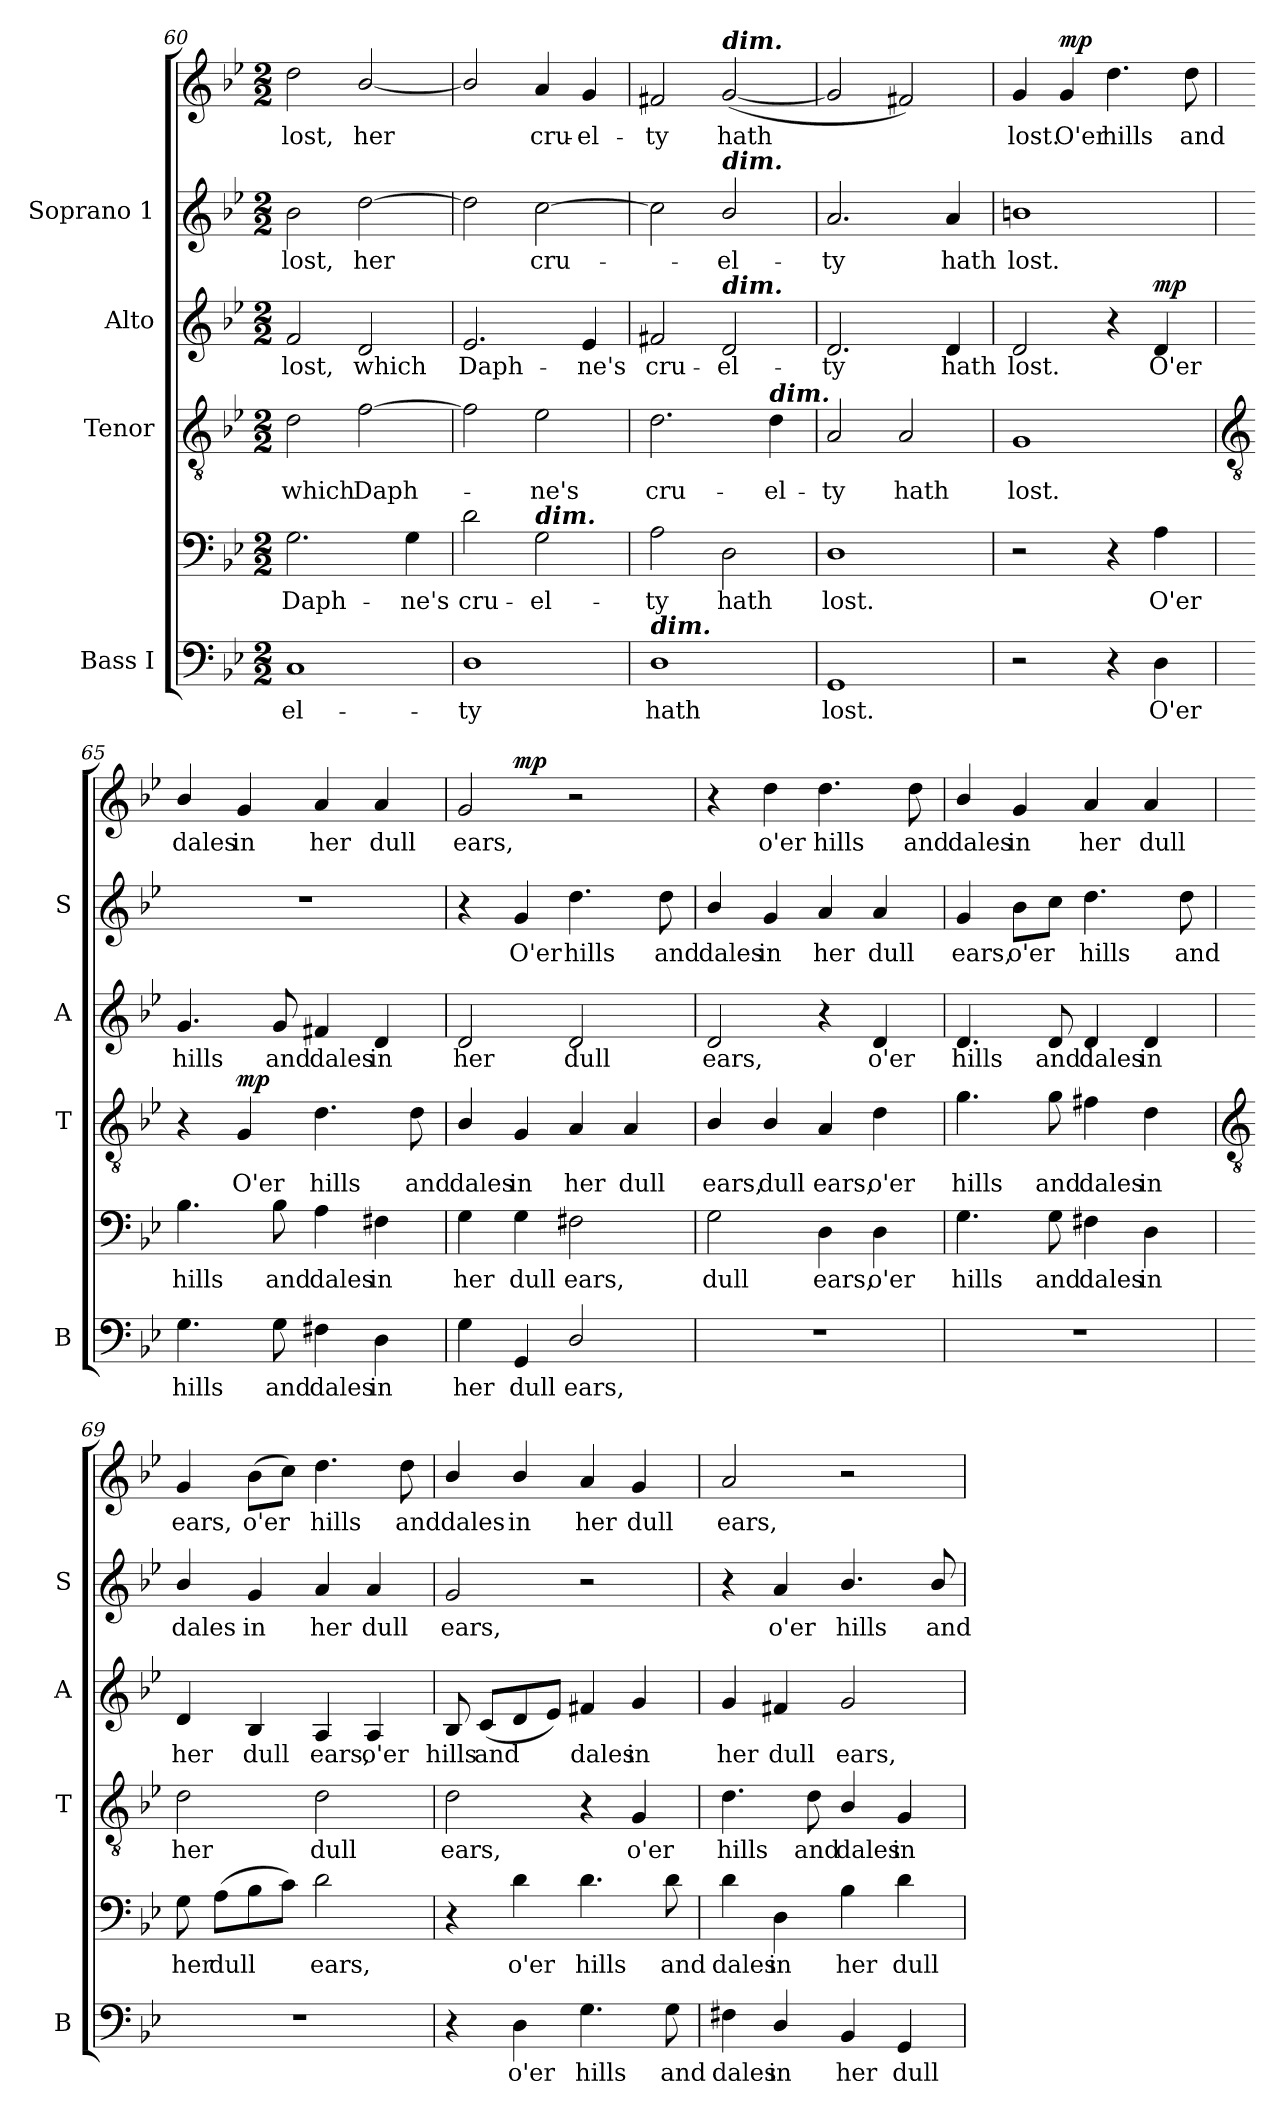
**kern	**text	**kern	**text	**dynam	**kern	**text	**dynam	**kern	**text	**dynam	**kern	**text	**kern	**text	**dynam
*part4	*part4	*part4	*part4	*part4	*part3	*part3	*part3	*part2	*part2	*part2	*part1	*part1	*part1	*part1	*part1
*staff6	*staff6	*staff5	*staff5	*staff5/6	*staff4	*staff4	*staff4	*staff3	*staff3	*staff3	*staff2	*staff2	*staff1	*staff1	*staff1/2
*I"Bass I	*	*	*	*	*I"Tenor	*	*	*I"Alto	*	*	*I"Soprano 1	*	*	*	*
*I'B	*	*	*	*	*I'T	*	*	*I'A	*	*	*I'S	*	*	*	*
*clefF4	*	*clefF4	*	*	*clefGv2	*	*	*clefG2	*	*	*clefG2	*	*clefG2	*	*
*k[b-e-]	*	*k[b-e-]	*	*	*k[b-e-]	*	*	*k[b-e-]	*	*	*k[b-e-]	*	*k[b-e-]	*	*
*B-:	*	*B-:	*	*	*B-:	*	*	*B-:	*	*	*B-:	*	*B-:	*	*
*M2/2	*	*M2/2	*	*	*M2/2	*	*	*M2/2	*	*	*M2/2	*	*M2/2	*	*
=60	=60	=60	=60	=60	=60	=60	=60	=60	=60	=60	=60	=60	=60	=60	=60
!	!LO:LY:b	!	!LO:LY:b	!	!	!LO:LY:b	!	!	!LO:LY:b	!	!	!LO:LY:b	!	!LO:LY:b	!
1C	el-	2.G	-Daph-	.	2d	which	.	2f	lost,	.	2b-	lost,	2dd	lost,	.
!	!	!	!	!	!	!LO:LY:b	!	!	!LO:LY:b	!	!	!LO:LY:b	!	!LO:LY:b	!
.	.	.	.	.	[2f	Daph-	.	2d	which	.	[2dd	her	[2b-/	her	.
!	!	!	!LO:LY:b	!	!	!	!	!	!	!	!	!	!	!	!
.	.	4G	-ne's	.	.	.	.	.	.	.	.	.	.	.	.
=61	=61	=61	=61	=61	=61	=61	=61	=61	=61	=61	=61	=61	=61	=61	=61
!	!LO:LY:b	!	!LO:LY:b	!	!	!	!	!	!LO:LY:b	!	!	!	!	!	!
1D	-ty	2d	-cru-	.	2f]	.	.	2.e-	Daph-	.	2dd]	.	2b-/]	.	.
!	!	!LO:TX:a:Bi:t=dim.	!	!	!	!	!	!	!	!	!	!	!	!	!
!	!	!	!LO:LY:b	!	!	!LO:LY:b	!	!	!	!	!	!LO:LY:b	!	!LO:LY:b	!
.	.	2G	-el-	.	2e-	ne's	.	.	.	.	[2cc	-cru-	4a	cru-	.
!	!	!	!	!	!	!	!	!	!LO:LY:b	!	!	!	!	!LO:LY:b	!
.	.	.	.	.	.	.	.	4e-	-ne's	.	.	.	4g	-el-	.
=62	=62	=62	=62	=62	=62	=62	=62	=62	=62	=62	=62	=62	=62	=62	=62
!LO:TX:a:Bi:t=dim.	!	!	!	!	!	!	!	!	!	!	!	!	!	!	!
!	!LO:LY:b	!	!LO:LY:b	!	!	!LO:LY:b	!	!	!LO:LY:b	!	!	!	!	!LO:LY:b	!
1D	hath	2A	ty	.	2.d	cru-	.	2f#X	cru-	.	2cc]	.	2f#X	ty	.
!	!	!	!	!	!	!	!	!	!	!	!	!	!LO:TX:a:Bi:t=dim.	!	!
!	!	!	!	!	!	!	!	!	!	!	!LO:TX:a:Bi:t=dim.	!	!	!	!
!	!	!	!	!	!	!	!	!LO:TX:a:Bi:t=dim.	!	!	!	!	!	!	!
!	!	!	!LO:LY:b	!	!	!	!	!	!LO:LY:b	!	!	!LO:LY:b	!	!LO:LY:b	!
.	.	2D	hath	.	.	.	.	2d	-el-	.	2b-/	el-	(<[2g	hath	.
!	!	!	!	!	!LO:TX:a:Bi:t=dim.	!	!	!	!	!	!	!	!	!	!
!	!	!	!	!	!	!LO:LY:b	!	!	!	!	!	!	!	!	!
.	.	.	.	.	4d	-el-	.	.	.	.	.	.	.	.	.
=63	=63	=63	=63	=63	=63	=63	=63	=63	=63	=63	=63	=63	=63	=63	=63
!	!LO:LY:b	!	!LO:LY:b	!	!	!LO:LY:b	!	!	!LO:LY:b	!	!	!LO:LY:b	!	!	!
1GG	lost.	1D	lost.	.	2A	-ty	.	2.d	-ty	.	2.a	-ty	2g]	.	.
!	!	!	!	!	!	!LO:LY:b	!	!	!	!	!	!	!	!	!
.	.	.	.	.	2A	hath	.	.	.	.	.	.	2f#X)	.	.
!	!	!	!	!	!	!	!	!	!LO:LY:b	!	!	!LO:LY:b	!	!	!
.	.	.	.	.	.	.	.	4d	hath	.	4a	hath	.	.	.
!!LO:LB:g=z
=64	=64	=64	=64	=64	=64	=64	=64	=64	=64	=64	=64	=64	=64	=64	=64
!	!	!	!	!	!	!LO:LY:b	!	!	!LO:LY:b	!	!	!LO:LY:b	!	!LO:LY:b	!
2r	.	2r	.	.	1G	lost.	.	2d	lost.	.	1bn	lost.	4g	lost.	.
!	!	!	!	!	!	!	!	!	!	!	!	!	!	!LO:LY:b	!LO:DY:b
.	.	.	.	.	.	.	.	.	.	.	.	.	4g	O'er	mp
!	!	!	!	!	!	!	!	!	!	!	!	!	!	!LO:LY:b	!
4r	.	4r	.	.	.	.	.	4r	.	.	.	.	4.dd	hills	.
!	!LO:LY:b	!	!LO:LY:b	!LO:DY:b=2	!	!	!	!	!LO:LY:b	!	!	!	!	!	!
!	!	!	!	!LO:DY:n=1:b	!	!	!	!	!	!LO:DY:b	!	!	!	!	!
4D	O'er	4A	O'er	mp mp	.	.	.	4d	O'er	mp	.	.	.	.	.
!	!	!	!	!	!	!	!	!	!	!	!	!	!	!LO:LY:b	!
.	.	.	.	.	.	.	.	.	.	.	.	.	8dd	and	.
!!LO:LB:g=z
=65	=65	=65	=65	=65	=65	=65	=65	=65	=65	=65	=65	=65	=65	=65	=65
*	*	*	*	*	*clefGv2	*	*	*	*	*	*	*	*	*	*
!	!LO:LY:b	!	!LO:LY:b	!	!	!	!	!	!LO:LY:b	!	!	!	!	!LO:LY:b	!
4.G	hills	4.B-	hills	.	4r	.	.	4.g	hills	.	1r	.	4b-/	dales	.
!	!	!	!	!	!	!LO:LY:b	!LO:DY:b	!	!	!	!	!	!	!LO:LY:b	!
.	.	.	.	.	4G	O'er	mp	.	.	.	.	.	4g	in	.
!	!LO:LY:b	!	!LO:LY:b	!	!	!	!	!	!LO:LY:b	!	!	!	!	!	!
8G	and	8B-	and	.	.	.	.	8g	and	.	.	.	.	.	.
!	!LO:LY:b	!	!LO:LY:b	!	!	!LO:LY:b	!	!	!LO:LY:b	!	!	!	!	!LO:LY:b	!
4F#X	dales	4A	dales	.	4.d	hills	.	4f#X	dales	.	.	.	4a	her	.
!	!LO:LY:b	!	!LO:LY:b	!	!	!	!	!	!LO:LY:b	!	!	!	!	!LO:LY:b	!
4D	in	4F#X	in	.	.	.	.	4d	in	.	.	.	4a	dull	.
!	!	!	!	!	!	!LO:LY:b	!	!	!	!	!	!	!	!	!
.	.	.	.	.	8d	and	.	.	.	.	.	.	.	.	.
=66	=66	=66	=66	=66	=66	=66	=66	=66	=66	=66	=66	=66	=66	=66	=66
!	!LO:LY:b	!	!LO:LY:b	!	!	!LO:LY:b	!	!	!LO:LY:b	!	!	!	!	!LO:LY:b	!
4G	her	4G	her	.	4B-/	dales	.	2d	her	.	4r	.	2g	ears,	.
!	!LO:LY:b	!	!LO:LY:b	!	!	!LO:LY:b	!	!	!	!	!	!LO:LY:b	!	!	!LO:DY:b=2
4GG	dull	4G	dull	.	4G	in	.	.	.	.	4g	O'er	.	.	mp
!	!LO:LY:b	!	!LO:LY:b	!	!	!LO:LY:b	!	!	!LO:LY:b	!	!	!LO:LY:b	!	!	!
2D/	ears,	2F#X	ears,	.	4A	her	.	2d	dull	.	4.dd	hills	2r	.	.
!	!	!	!	!	!	!LO:LY:b	!	!	!	!	!	!	!	!	!
.	.	.	.	.	4A	dull	.	.	.	.	.	.	.	.	.
!	!	!	!	!	!	!	!	!	!	!	!	!LO:LY:b	!	!	!
.	.	.	.	.	.	.	.	.	.	.	8dd	and	.	.	.
=67	=67	=67	=67	=67	=67	=67	=67	=67	=67	=67	=67	=67	=67	=67	=67
!	!	!	!LO:LY:b	!	!	!LO:LY:b	!	!	!LO:LY:b	!	!	!LO:LY:b	!	!	!
1r	.	2G	dull	.	4B-/	ears,	.	2d	ears,	.	4b-/	dales	4r	.	.
!	!	!	!	!	!	!LO:LY:b	!	!	!	!	!	!LO:LY:b	!	!LO:LY:b	!
.	.	.	.	.	4B-/	dull	.	.	.	.	4g	in	4dd	o'er	.
!	!	!	!LO:LY:b	!	!	!LO:LY:b	!	!	!	!	!	!LO:LY:b	!	!LO:LY:b	!
.	.	4D	ears,	.	4A	ears,	.	4r	.	.	4a	her	4.dd	hills	.
!	!	!	!LO:LY:b	!	!	!LO:LY:b	!	!	!LO:LY:b	!	!	!LO:LY:b	!	!	!
.	.	4D	o'er	.	4d	o'er	.	4d	o'er	.	4a	dull	.	.	.
!	!	!	!	!	!	!	!	!	!	!	!	!	!	!LO:LY:b	!
.	.	.	.	.	.	.	.	.	.	.	.	.	8dd	and	.
!!LO:LB:g=z
=68	=68	=68	=68	=68	=68	=68	=68	=68	=68	=68	=68	=68	=68	=68	=68
!	!	!	!LO:LY:b	!	!	!LO:LY:b	!	!	!LO:LY:b	!	!	!LO:LY:b	!	!LO:LY:b	!
1r	.	4.G	hills	.	4.g	hills	.	4.d	hills	.	4g	ears,	4b-/	dales	.
!	!	!	!	!	!	!	!	!	!	!	!	!LO:LY:b	!	!LO:LY:b	!
.	.	.	.	.	.	.	.	.	.	.	8b-L	o'er	4g	in	.
!	!	!	!LO:LY:b	!	!	!LO:LY:b	!	!	!LO:LY:b	!	!	!	!	!	!
.	.	8G	and	.	8g	and	.	8d	and	.	8ccJ	.	.	.	.
!	!	!	!LO:LY:b	!	!	!LO:LY:b	!	!	!LO:LY:b	!	!	!LO:LY:b	!	!LO:LY:b	!
.	.	4F#X	dales	.	4f#X	dales	.	4d	dales	.	4.dd	hills	4a	her	.
!	!	!	!LO:LY:b	!	!	!LO:LY:b	!	!	!LO:LY:b	!	!	!	!	!LO:LY:b	!
.	.	4D	in	.	4d	in	.	4d	in	.	.	.	4a	dull	.
!	!	!	!	!	!	!	!	!	!	!	!	!LO:LY:b	!	!	!
.	.	.	.	.	.	.	.	.	.	.	8dd	and	.	.	.
!!LO:LB:g=z
=69	=69	=69	=69	=69	=69	=69	=69	=69	=69	=69	=69	=69	=69	=69	=69
*	*	*	*	*	*clefGv2	*	*	*	*	*	*	*	*	*	*
!	!	!	!LO:LY:b	!	!	!LO:LY:b	!	!	!LO:LY:b	!	!	!LO:LY:b	!	!LO:LY:b	!
1r	.	8G	her	.	2d	her	.	4d	her	.	4b-/	dales	4g	ears,	.
!	!	!	!LO:LY:b	!	!	!	!	!	!	!	!	!	!	!	!
.	.	(>8AL	dull	.	.	.	.	.	.	.	.	.	.	.	.
!	!	!	!	!	!	!	!	!	!LO:LY:b	!	!	!LO:LY:b	!	!LO:LY:b	!
.	.	8B-	.	.	.	.	.	4B-	dull	.	4g	in	(>8b-L	o'er	.
.	.	8cJ)	.	.	.	.	.	.	.	.	.	.	8ccJ)	.	.
!	!	!	!LO:LY:b	!	!	!LO:LY:b	!	!	!LO:LY:b	!	!	!LO:LY:b	!	!LO:LY:b	!
.	.	2d	ears,	.	2d	dull	.	4A	ears,	.	4a	her	4.dd	hills	.
!	!	!	!	!	!	!	!	!	!LO:LY:b	!	!	!LO:LY:b	!	!	!
.	.	.	.	.	.	.	.	4A	o'er	.	4a	dull	.	.	.
!	!	!	!	!	!	!	!	!	!	!	!	!	!	!LO:LY:b	!
.	.	.	.	.	.	.	.	.	.	.	.	.	8dd	and	.
=70	=70	=70	=70	=70	=70	=70	=70	=70	=70	=70	=70	=70	=70	=70	=70
!	!	!	!	!	!	!LO:LY:b	!	!	!LO:LY:b	!	!	!LO:LY:b	!	!LO:LY:b	!
4r	.	4r	.	.	2d	ears,	.	8B-	hills	.	2g	ears,	4b-/	dales	.
!	!	!	!	!	!	!	!	!	!LO:LY:b	!	!	!	!	!	!
.	.	.	.	.	.	.	.	(<8cL	and	.	.	.	.	.	.
!	!LO:LY:b	!	!LO:LY:b	!	!	!	!	!	!	!	!	!	!	!LO:LY:b	!
4D	o'er	4d	o'er	.	.	.	.	8d	.	.	.	.	4b-/	in	.
.	.	.	.	.	.	.	.	8e-J)	.	.	.	.	.	.	.
!	!LO:LY:b	!	!LO:LY:b	!	!	!	!	!	!LO:LY:b	!	!	!	!	!LO:LY:b	!
4.G	hills	4.d	hills	.	4r	.	.	4f#X	dales	.	2r	.	4a	her	.
!	!	!	!	!	!	!LO:LY:b	!	!	!LO:LY:b	!	!	!	!	!LO:LY:b	!
.	.	.	.	.	4G	o'er	.	4g	in	.	.	.	4g	dull	.
!	!LO:LY:b	!	!LO:LY:b	!	!	!	!	!	!	!	!	!	!	!	!
8G	and	8d	and	.	.	.	.	.	.	.	.	.	.	.	.
=71	=71	=71	=71	=71	=71	=71	=71	=71	=71	=71	=71	=71	=71	=71	=71
!	!LO:LY:b	!	!LO:LY:b	!	!	!LO:LY:b	!	!	!LO:LY:b	!	!	!	!	!LO:LY:b	!
4F#X	dales	4d	dales	.	4.d	hills	.	4g	her	.	4r	.	2a	ears,	.
!	!LO:LY:b	!	!LO:LY:b	!	!	!	!	!	!LO:LY:b	!	!	!LO:LY:b	!	!	!
4D/	in	4D	in	.	.	.	.	4f#X	dull	.	4a	o'er	.	.	.
!	!	!	!	!	!	!LO:LY:b	!	!	!	!	!	!	!	!	!
.	.	.	.	.	8d	and	.	.	.	.	.	.	.	.	.
!	!LO:LY:b	!	!LO:LY:b	!	!	!LO:LY:b	!	!	!LO:LY:b	!	!	!LO:LY:b	!	!	!
4BB-	her	4B-	her	.	4B-/	dales	.	2g	ears,	.	4.b-/	hills	2r	.	.
!	!LO:LY:b	!	!LO:LY:b	!	!	!LO:LY:b	!	!	!	!	!	!	!	!	!
4GG	dull	4d	dull	.	4G	in	.	.	.	.	.	.	.	.	.
!	!	!	!	!	!	!	!	!	!	!	!	!LO:LY:b	!	!	!
.	.	.	.	.	.	.	.	.	.	.	8b-/	and	.	.	.
=	=	=	=	=	=	=	=	=	=	=	=	=	=	=	=
*-	*-	*-	*-	*-	*-	*-	*-	*-	*-	*-	*-	*-	*-	*-	*-
